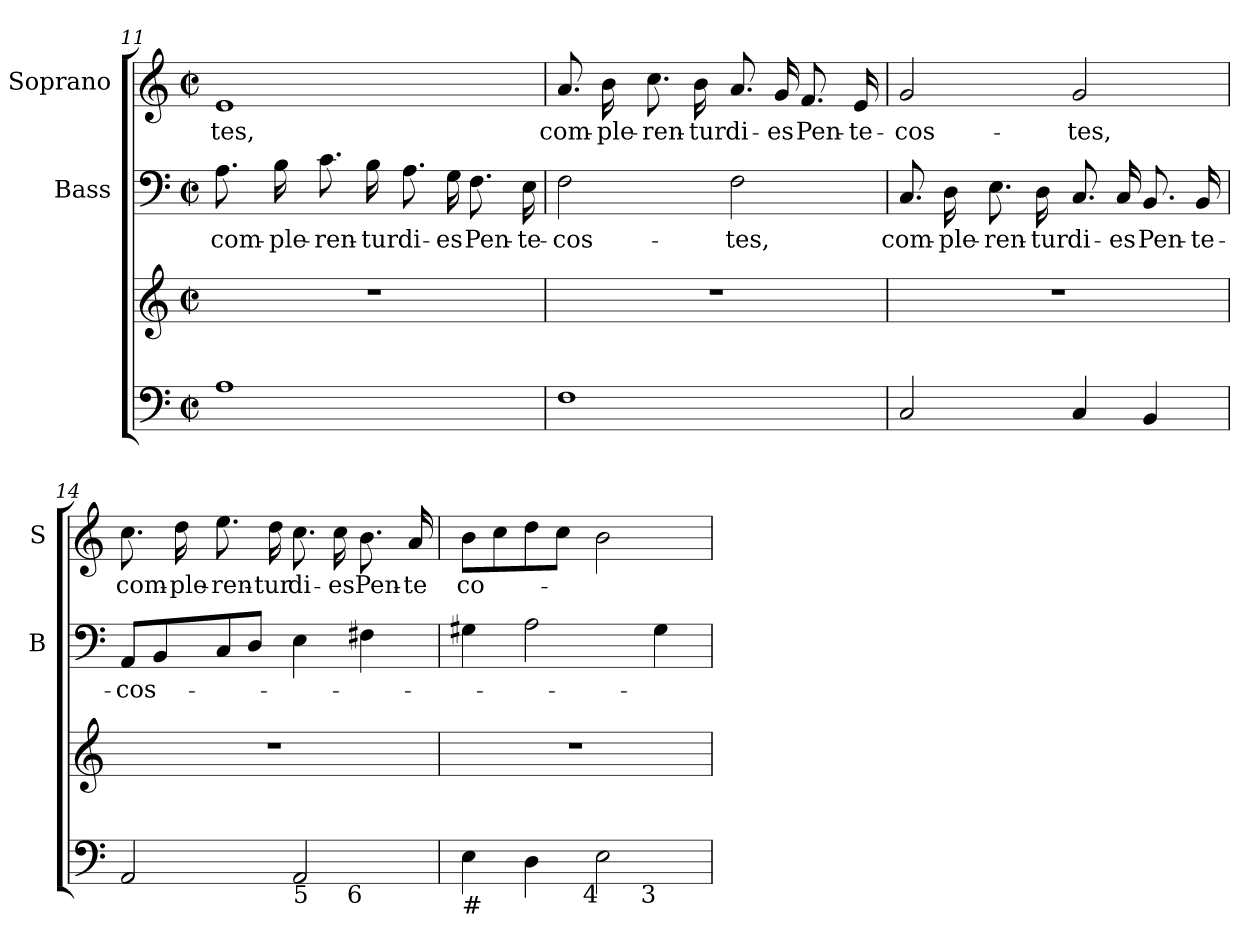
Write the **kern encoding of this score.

**kern	**kern	**kern	**text	**kern	**text
*part3	*part3	*part2	*part2	*part1	*part1
*staff4	*staff3	*staff2	*staff2	*staff1	*staff1
*	*	*I"Bass	*	*I"Soprano	*
*	*	*I'B	*	*I'S	*
*clefF4	*clefG2	*clefF4	*	*clefG2	*
*k[]	*k[]	*k[]	*	*k[]	*
*C:	*C:	*C:	*	*C:	*
*M2/2	*M2/2	*M2/2	*	*M2/2	*
*met(c|)	*met(c|)	*met(c|)	*	*met(c|)	*
=11	=11	=11	=11	=11	=11
1A	1r	8.A\	com-	1e	-tes,
.	.	16B\	-ple-	.	.
.	.	8.c\	-ren-	.	.
.	.	16B\	-tur	.	.
.	.	8.A\	di-	.	.
.	.	16G\	-es	.	.
.	.	8.F\	Pen-	.	.
.	.	16E\	-te-	.	.
=12	=12	=12	=12	=12	=12
1F	1r	2F\	-cos-	8.a/	com-
.	.	.	.	16b\	-ple-
.	.	.	.	8.cc\	-ren-
.	.	.	.	16b\	-tur
.	.	2F\	-tes,	8.a/	di-
.	.	.	.	16g/	-es
.	.	.	.	8.f/	Pen-
.	.	.	.	16e/	-te-
!!LO:LB:g=z
=13	=13	=13	=13	=13	=13
2C/	1r	8.C/	com-	2g/	-cos-
.	.	16D\	-ple-	.	.
.	.	8.E\	-ren-	.	.
.	.	16D\	-tur	.	.
4C/	.	8.C/	di-	2g/	-tes,
.	.	16C/	-es	.	.
4BB/	.	8.BB/	Pen-	.	.
.	.	16BB/	-te-	.	.
=14	=14	=14	=14	=14	=14
*^	*	*	*	*	*
2AA/	2ryy	1r	8AA/L	-cos-	8.cc\	com-
.	.	.	8BB/	.	.	.
.	.	.	.	.	16dd\	-ple-
.	.	.	8C/	.	8.ee\	-ren-
.	.	.	8D/J	.	.	.
.	.	.	.	.	16dd\	-tur
!LO:TX:b:t=5	!	!	!	!	!	!
2AA/	8..ryy	.	4E\	.	8.cc\	di-
.	.	.	.	.	16cc\	-es
!	!LO:TX:b:t=6	!	!	!	!	!
.	4ryy	.	.	.	.	.
.	.	.	4F#X\	.	8.b\	Pen-
.	.	.	.	.	16a/	-te
.	32ryy	.	.	.	.	.
=15	=15	=15	=15	=15	=15	=15
!LO:TX:b:t=#	!	!	!	!	!	!
*	*^	*	*	*	*	*
4E\	4...ryy	2ryy	1r	4G#X\	.	8b\L	co-
.	.	.	.	.	.	8cc\	.
4D\	.	.	.	2A\	.	8dd\	.
.	.	.	.	.	.	8cc\J	.
!	!LO:TX:b:t=4	!	!	!	!	!	!
.	2ryy	.	.	.	.	.	.
2E\	.	8..ryy	.	.	.	2b\	.
!	!	!LO:TX:b:t=3	!	!	!	!	!
.	.	4ryy	.	.	.	.	.
.	.	.	.	4G#\	.	.	.
.	32ryy	32ryy	.	.	.	.	.
*v	*v	*v	*	*	*	*	*
=	=	=	=	=	=
*-	*-	*-	*-	*-	*-
